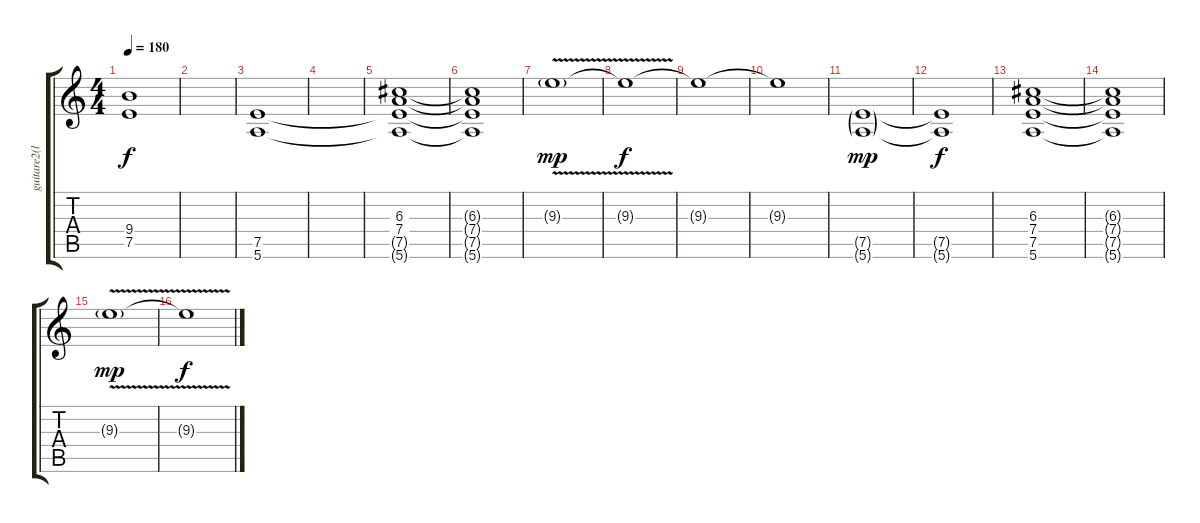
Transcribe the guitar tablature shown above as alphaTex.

\track ("guitare2(lars)" "guitare2(l") {instrument distortionguitar}
\staff {score tabs}
\tuning (E4 B3 G3 D3 A2 E2) {hide}
\ts (4 4)
\tempo 180
\clef g2
\ks c
(9.4 7.5).1{dy f} |
|
(7.5 5.6).1 |
|
(6.3 7.4 7.5{t} 5.6{t}).1 |
(6.3{t} 7.4{t} 7.5{t} 5.6{t}).1 |
9.3{v g}.1{dy mp} |
9.3{t}.1{dy f} |
9.3{t}.1 |
9.3{t}.1 |
(7.5{g} 5.6{g}).1{dy mp} |
(7.5{t} 5.6{t}).1{dy f} |
(6.3 7.4 7.5 5.6).1 |
(6.3{t} 7.4{t} 7.5{t} 5.6{t}).1 |
9.3{v g}.1{dy mp} |
9.3{t}.1{dy f}
